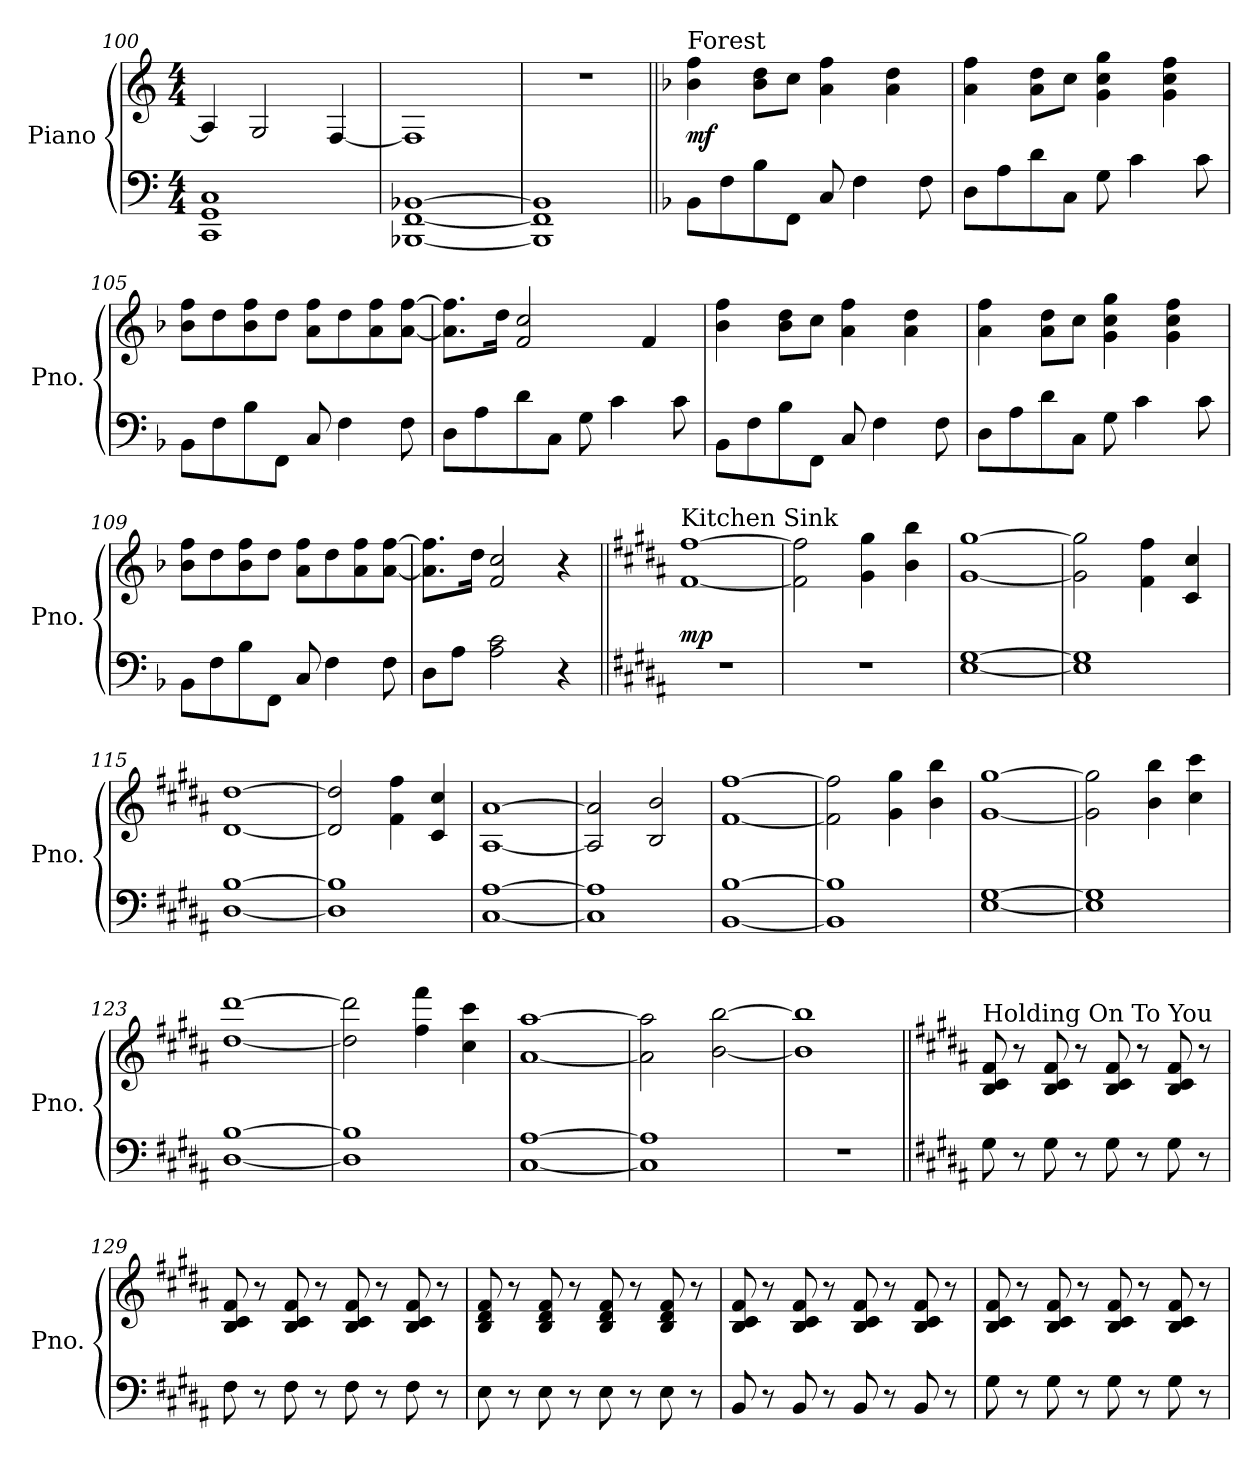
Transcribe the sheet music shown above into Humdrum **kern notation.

**kern	**kern	**dynam
*part1	*part1	*part1
*staff2	*staff1	*staff1/2
*I"Piano	*	*
*I'Pno.	*	*
*clefF4	*clefG2	*
*k[]	*k[]	*
*M4/4	*M4/4	*
=100	=100	=100
1CC 1GG 1C	4A/]	.
.	2G/	.
.	[4F/	.
=101	=101	=101
[1BBB-X [1FF [1BB-X	1F]	.
=102	=102	=102
1BBB-] 1FF] 1BB-]	1r	.
!!LO:LB:g=z
=103||	=103||	=103||
*k[b-]	*k[b-]	*
*	*MM120	*
!	!LO:TX:a:t=Forest	!
!	!	!LO:DY:b
8BB-\L	4b-\ 4ff\	mf
8F\	.	.
8B-\	8b-\ 8dd\L	.
8FF\J	8cc\J	.
8C/	4a\ 4ff\	.
4F\	.	.
.	4a\ 4dd\	.
8F\	.	.
=104	=104	=104
8D\L	4a\ 4ff\	.
8A\	.	.
8d\	8a\ 8dd\L	.
8C\J	8cc\J	.
8G\	4g\ 4cc\ 4gg\	.
4c\	.	.
.	4g\ 4cc\ 4ff\	.
8c\	.	.
=105	=105	=105
8BB-\L	8b-\ 8ff\L	.
8F\	8dd\	.
8B-\	8b-\ 8ff\	.
8FF\J	8dd\J	.
8C/	8a\ 8ff\L	.
4F\	8dd\	.
.	8a\ 8ff\	.
8F\	[8a\ [8ff\J	.
=106	=106	=106
8D\L	8.a\] 8.ff\]L	.
8A\	.	.
.	16dd\Jk	.
8d\	2f/ 2cc/	.
8C\J	.	.
8G\	.	.
4c\	.	.
.	4f/	.
8c\	.	.
=107	=107	=107
8BB-\L	4b-\ 4ff\	.
8F\	.	.
8B-\	8b-\ 8dd\L	.
8FF\J	8cc\J	.
8C/	4a\ 4ff\	.
4F\	.	.
.	4a\ 4dd\	.
8F\	.	.
=108	=108	=108
8D\L	4a\ 4ff\	.
8A\	.	.
8d\	8a\ 8dd\L	.
8C\J	8cc\J	.
8G\	4g\ 4cc\ 4gg\	.
4c\	.	.
.	4g\ 4cc\ 4ff\	.
8c\	.	.
!!LO:LB:g=z
=109	=109	=109
8BB-\L	8b-\ 8ff\L	.
8F\	8dd\	.
8B-\	8b-\ 8ff\	.
8FF\J	8dd\J	.
8C/	8a\ 8ff\L	.
4F\	8dd\	.
.	8a\ 8ff\	.
8F\	[8a\ [8ff\J	.
=110	=110	=110
8D\L	8.a\] 8.ff\]L	.
8A\J	.	.
.	16dd\Jk	.
2A\ 2c\	2f/ 2cc/	.
4r	4r	.
=111||	=111||	=111||
*k[f#c#g#d#a#]	*k[f#c#g#d#a#]	*
*	*MM120	*
!	!LO:TX:a:t=Kitchen Sink	!
!	!	!LO:DY:a=2
1r	[1f# [1ff#	mp
=112	=112	=112
1r	2f#\] 2ff#\]	.
.	4g#\ 4gg#\	.
.	4b\ 4bb\	.
=113	=113	=113
[1E [1G#	[1g# [1gg#	.
=114	=114	=114
1E] 1G#]	2g#\] 2gg#\]	.
.	4f#\ 4ff#\	.
.	4c#/ 4cc#/	.
=115	=115	=115
[1D# [1B	[1d# [1dd#	.
=116	=116	=116
1D#] 1B]	2d#/] 2dd#/]	.
.	4f#\ 4ff#\	.
.	4c#/ 4cc#/	.
=117	=117	=117
[1C# [1A#	[1A# [1a#	.
=118	=118	=118
1C#] 1A#]	2A#/] 2a#/]	.
.	2B/ 2b/	.
=119	=119	=119
[1BB [1B	[1f# [1ff#	.
!!LO:PB:g=z
=120	=120	=120
1BB] 1B]	2f#\] 2ff#\]	.
.	4g#\ 4gg#\	.
.	4b\ 4bb\	.
=121	=121	=121
[1E [1G#	[1g# [1gg#	.
=122	=122	=122
1E] 1G#]	2g#\] 2gg#\]	.
.	4b\ 4bb\	.
.	4cc#\ 4ccc#\	.
=123	=123	=123
[1D# [1B	[1dd# [1ddd#	.
=124	=124	=124
1D#] 1B]	2dd#\] 2ddd#\]	.
.	4ff#\ 4fff#\	.
.	4cc#\ 4ccc#\	.
=125	=125	=125
[1C# [1A#	[1a# [1aa#	.
=126	=126	=126
1C#] 1A#]	2a#\] 2aa#\]	.
.	[2b\ [2bb\	.
=127	=127	=127
1r	1b] 1bb]	.
=128||	=128||	=128||
*k[f#c#g#d#a#]	*k[f#c#g#d#a#]	*
*	*MM185	*
!	!LO:TX:a:t=Holding On To You	!
8G#\	8B/ 8c#/ 8f#/	.
8r	8r	.
8G#\	8B/ 8c#/ 8f#/	.
8r	8r	.
8G#\	8B/ 8c#/ 8f#/	.
8r	8r	.
8G#\	8B/ 8c#/ 8f#/	.
8r	8r	.
!!LO:LB:g=z
=129	=129	=129
8F#\	8B/ 8c#/ 8f#/	.
8r	8r	.
8F#\	8B/ 8c#/ 8f#/	.
8r	8r	.
8F#\	8B/ 8c#/ 8f#/	.
8r	8r	.
8F#\	8B/ 8c#/ 8f#/	.
8r	8r	.
=130	=130	=130
8E\	8B/ 8d#/ 8f#/	.
8r	8r	.
8E\	8B/ 8d#/ 8f#/	.
8r	8r	.
8E\	8B/ 8d#/ 8f#/	.
8r	8r	.
8E\	8B/ 8d#/ 8f#/	.
8r	8r	.
=131	=131	=131
8BB/	8B/ 8c#/ 8f#/	.
8r	8r	.
8BB/	8B/ 8c#/ 8f#/	.
8r	8r	.
8BB/	8B/ 8c#/ 8f#/	.
8r	8r	.
8BB/	8B/ 8c#/ 8f#/	.
8r	8r	.
=132	=132	=132
8G#\	8B/ 8c#/ 8f#/	.
8r	8r	.
8G#\	8B/ 8c#/ 8f#/	.
8r	8r	.
8G#\	8B/ 8c#/ 8f#/	.
8r	8r	.
8G#\	8B/ 8c#/ 8f#/	.
8r	8r	.
=	=	=
*-	*-	*-
